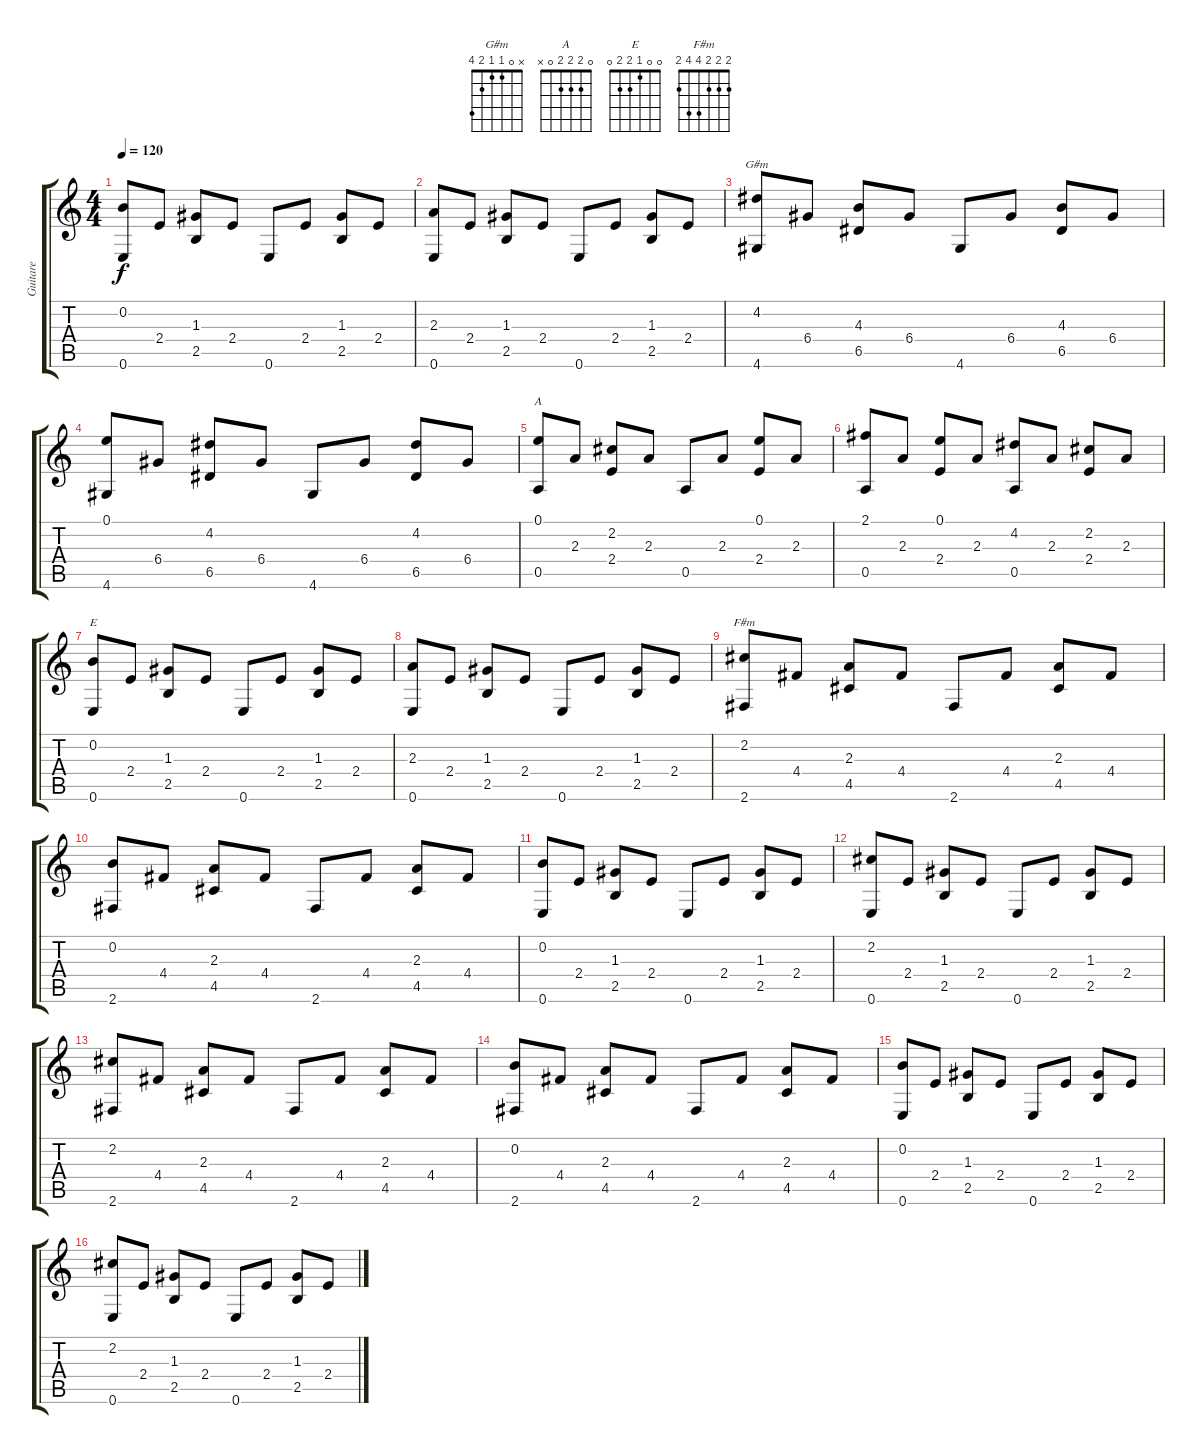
\track ("Guitare" "Guitare") {instrument acousticguitarnylon}
\staff {score tabs}
\tuning (E4 B3 G3 D3 A2 E2) {hide}
\chord ("G#m" x 0 1 1 2 4)
\chord ("A" 0 2 2 2 0 x)
\chord ("E" 0 0 1 2 2 0)
\chord ("F#m" 2 2 2 4 4 2)
\ts (4 4)
\tempo 120
\clef g2
\ks c
(0.2 0.6).8{dy f} 2.4.8 (1.3 2.5).8 2.4.8 0.6.8 2.4.8 (1.3 2.5).8 2.4.8 |
(2.3 0.6).8 2.4.8 (1.3 2.5).8 2.4.8 0.6.8 2.4.8 (1.3 2.5).8 2.4.8 |
(4.2 4.6).8{ch "G#m"} 6.4.8 (4.3 6.5).8 6.4.8 4.6.8 6.4.8 (4.3 6.5).8 6.4.8 |
(0.1 4.6).8 6.4.8 (4.2 6.5).8 6.4.8 4.6.8 6.4.8 (4.2 6.5).8 6.4.8 |
(0.1 0.5).8{ch "A"} 2.3.8 (2.2 2.4).8 2.3.8 0.5.8 2.3.8 (0.1 2.4).8 2.3.8 |
(2.1 0.5).8 2.3.8 (0.1 2.4).8 2.3.8 (4.2 0.5).8 2.3.8 (2.2 2.4).8 2.3.8 |
(0.2 0.6).8{ch "E"} 2.4.8 (1.3 2.5).8 2.4.8 0.6.8 2.4.8 (1.3 2.5).8 2.4.8 |
(2.3 0.6).8 2.4.8 (1.3 2.5).8 2.4.8 0.6.8 2.4.8 (1.3 2.5).8 2.4.8 |
(2.2 2.6).8{ch "F#m"} 4.4.8 (2.3 4.5).8 4.4.8 2.6.8 4.4.8 (2.3 4.5).8 4.4.8 |
(0.2 2.6).8 4.4.8 (2.3 4.5).8 4.4.8 2.6.8 4.4.8 (2.3 4.5).8 4.4.8 |
(0.2 0.6).8 2.4.8 (1.3 2.5).8 2.4.8 0.6.8 2.4.8 (1.3 2.5).8 2.4.8 |
(2.2 0.6).8 2.4.8 (1.3 2.5).8 2.4.8 0.6.8 2.4.8 (1.3 2.5).8 2.4.8 |
(2.2 2.6).8 4.4.8 (2.3 4.5).8 4.4.8 2.6.8 4.4.8 (2.3 4.5).8 4.4.8 |
(0.2 2.6).8 4.4.8 (2.3 4.5).8 4.4.8 2.6.8 4.4.8 (2.3 4.5).8 4.4.8 |
(0.2 0.6).8 2.4.8 (1.3 2.5).8 2.4.8 0.6.8 2.4.8 (1.3 2.5).8 2.4.8 |
(2.2 0.6).8 2.4.8 (1.3 2.5).8 2.4.8 0.6.8 2.4.8 (1.3 2.5).8 2.4.8
